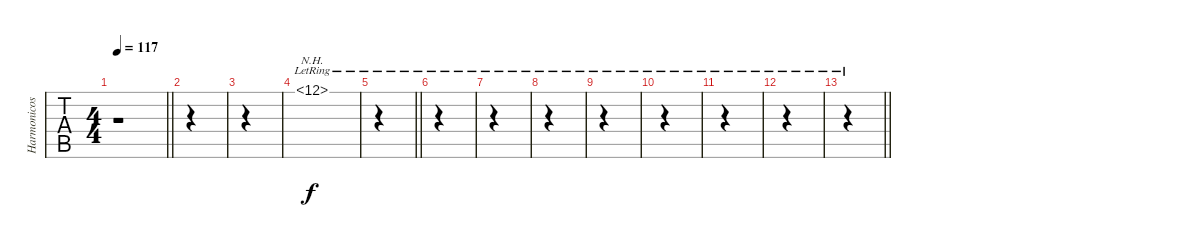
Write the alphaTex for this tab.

\track ("Harmonicos" "Harmonicos") {instrument electricguitarjazz}
\staff {tabs}
\tuning (D4 A3 F3 C3 G2 C2) {hide}
\ts (4 4)
\tempo 117
\clef g2
\barLineRight lightlight
\ks c
r.1{dy f} |
|
|
12.1{nh lr}.1 |
\barLineRight lightlight
|
|
|
|
|
|
|
|
\barLineRight lightlight
